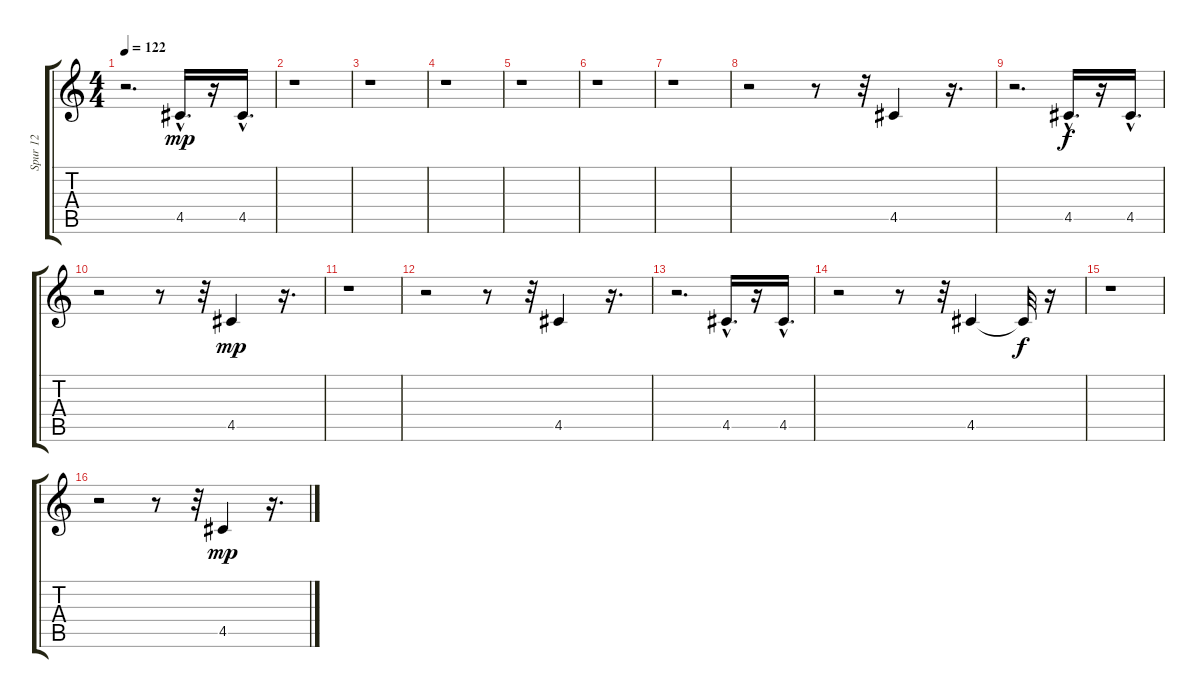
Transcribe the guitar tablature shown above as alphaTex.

\track ("Spur 12" "Spur 12") {instrument electricguitarmuted}
\staff {score tabs}
\tuning (E4 B3 G3 D3 A2 E2) {hide}
\ts (4 4)
\tempo 122
\clef g2
\ks c
r.2{d dy mp} 4.5{hac}.16{d} r.16 4.5{hac}.16{d} |
r.1 |
r.1 |
r.1 |
r.1 |
r.1 |
r.1 |
r.2 r.8 r.32 4.5.4 r.16{d} |
r.2{d} 4.5{hac}.16{d dy f} r.16 4.5{hac}.16{d} |
r.2 r.8 r.32 4.5.4{dy mp} r.16{d} |
r.1 |
r.2 r.8 r.32 4.5.4 r.16{d} |
r.2{d} 4.5{hac}.16{d} r.16 4.5{hac}.16{d} |
r.2 r.8 r.32 4.5.4 4.5{t}.32{dy f} r.16 |
r.1 |
r.2 r.8 r.32 4.5.4{dy mp} r.16{d}
